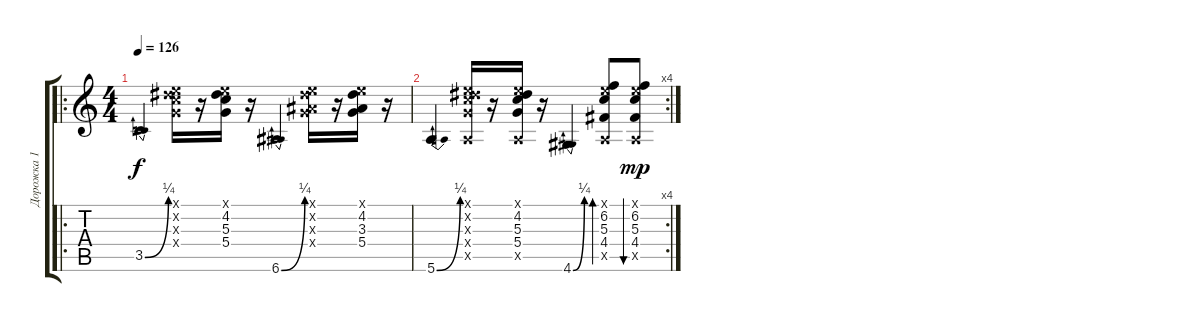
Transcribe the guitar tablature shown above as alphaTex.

\track ("Дорожка 1" "Дорожка 1") {instrument acousticguitarsteel}
\staff {score tabs}
\tuning (E4 B3 G3 D3 A2 E2) {hide}
\ro
\ts (4 4)
\tempo 126
\clef g2
\ks c
3.5{be (bend 0 0 60 1)}.4{dy f} (0.1{x} 4.2{x} 5.3{x} 5.4{x}).16 r.16 (0.1{x} 4.2 5.3 5.4).16 r.16 6.6{be (bend 0 0 60 1)}.4 (0.1{x} 4.2{x} 3.3{x} 5.4{x}).16 r.16 (0.1{x} 4.2 3.3 5.4).16 r.16 |
\rc 4
5.6{be (bend 0 0 60 1)}.4 (0.1{x} 4.2{x} 5.3{x} 5.4{x} 0.5{x}).16 r.16 (0.1{x} 4.2 5.3 5.4 0.5{x}).16 r.16 4.6{be (bend 0 0 60 1)}.4 (0.1{x} 6.2 5.3 4.4 0.5{x}).8{bd 60} (0.1{x} 6.2 5.3 4.4 0.5{x}).8{bu 60 dy mp}
